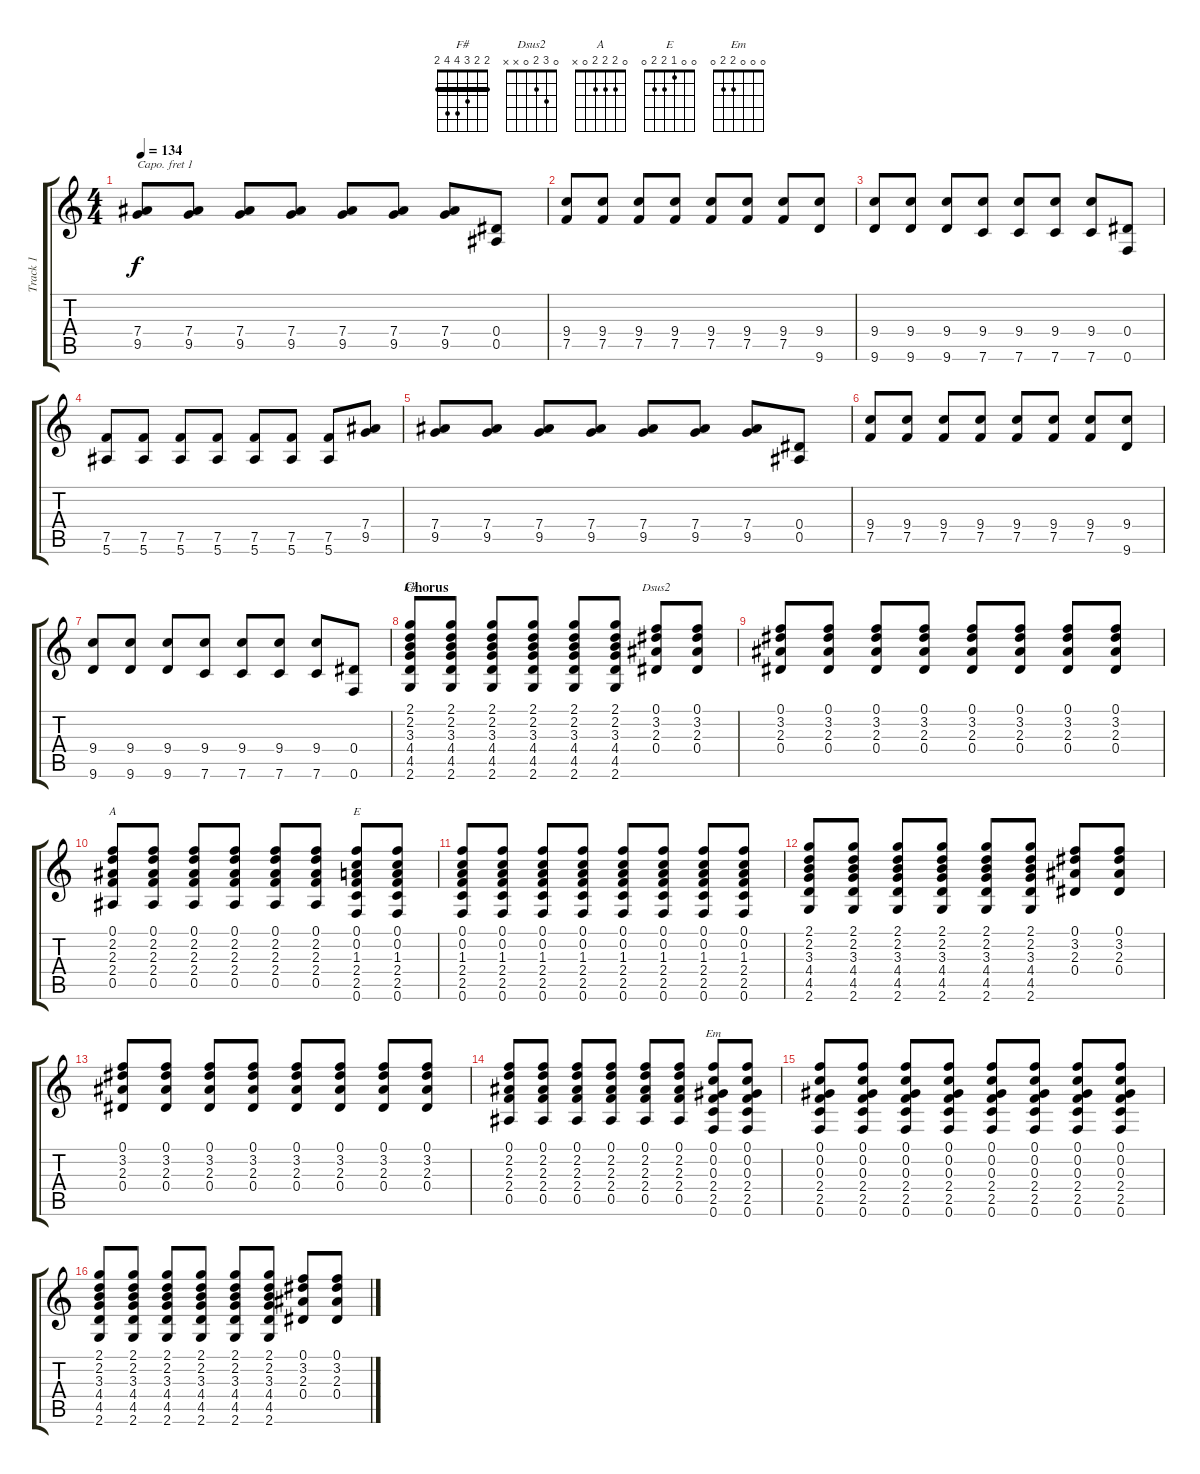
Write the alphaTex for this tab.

\track ("Track 1" "Track 1") {instrument electricguitarmuted}
\staff {score tabs}
\capo 1
\tuning (E4 B3 G3 D3 A2 E2) {hide}
\chord ("F#" 2 2 3 4 4 2) {barre 2}
\chord ("Dsus2" 0 3 2 0 x x)
\chord ("A" 0 2 2 2 0 x)
\chord ("E" 0 0 1 2 2 0)
\chord ("Em" 0 0 0 2 2 0)
\ts (4 4)
\tempo 134
\clef g2
\ks c
(7.4 9.5).8{dy f} (7.4 9.5).8 (7.4 9.5).8 (7.4 9.5).8 (7.4 9.5).8 (7.4 9.5).8 (7.4 9.5).8 (0.4 0.5).8 |
(9.4 7.5).8 (9.4 7.5).8 (9.4 7.5).8 (9.4 7.5).8 (9.4 7.5).8 (9.4 7.5).8 (9.4 7.5).8 (9.4 9.6).8 |
(9.4 9.6).8 (9.4 9.6).8 (9.4 9.6).8 (9.4 7.6).8 (9.4 7.6).8 (9.4 7.6).8 (9.4 7.6).8 (0.4 0.6).8 |
(7.5 5.6).8 (7.5 5.6).8 (7.5 5.6).8 (7.5 5.6).8 (7.5 5.6).8 (7.5 5.6).8 (7.5 5.6).8 (7.4 9.5).8 |
(7.4 9.5).8 (7.4 9.5).8 (7.4 9.5).8 (7.4 9.5).8 (7.4 9.5).8 (7.4 9.5).8 (7.4 9.5).8 (0.4 0.5).8 |
(9.4 7.5).8 (9.4 7.5).8 (9.4 7.5).8 (9.4 7.5).8 (9.4 7.5).8 (9.4 7.5).8 (9.4 7.5).8 (9.4 9.6).8 |
(9.4 9.6).8 (9.4 9.6).8 (9.4 9.6).8 (9.4 7.6).8 (9.4 7.6).8 (9.4 7.6).8 (9.4 7.6).8 (0.4 0.6).8 |
\section ("" "Chorus")
(2.1 2.2 3.3 4.4 4.5 2.6).8{ch "F#"} (2.1 2.2 3.3 4.4 4.5 2.6).8 (2.1 2.2 3.3 4.4 4.5 2.6).8 (2.1 2.2 3.3 4.4 4.5 2.6).8 (2.1 2.2 3.3 4.4 4.5 2.6).8 (2.1 2.2 3.3 4.4 4.5 2.6).8 (0.1 3.2 2.3 0.4).8{ch "Dsus2"} (0.1 3.2 2.3 0.4).8 |
(0.1 3.2 2.3 0.4).8 (0.1 3.2 2.3 0.4).8 (0.1 3.2 2.3 0.4).8 (0.1 3.2 2.3 0.4).8 (0.1 3.2 2.3 0.4).8 (0.1 3.2 2.3 0.4).8 (0.1 3.2 2.3 0.4).8 (0.1 3.2 2.3 0.4).8 |
(0.1 2.2 2.3 2.4 0.5).8{ch "A"} (0.1 2.2 2.3 2.4 0.5).8 (0.1 2.2 2.3 2.4 0.5).8 (0.1 2.2 2.3 2.4 0.5).8 (0.1 2.2 2.3 2.4 0.5).8 (0.1 2.2 2.3 2.4 0.5).8 (0.1 0.2 1.3 2.4 2.5 0.6).8{ch "E"} (0.1 0.2 1.3 2.4 2.5 0.6).8 |
(0.1 0.2 1.3 2.4 2.5 0.6).8 (0.1 0.2 1.3 2.4 2.5 0.6).8 (0.1 0.2 1.3 2.4 2.5 0.6).8 (0.1 0.2 1.3 2.4 2.5 0.6).8 (0.1 0.2 1.3 2.4 2.5 0.6).8 (0.1 0.2 1.3 2.4 2.5 0.6).8 (0.1 0.2 1.3 2.4 2.5 0.6).8 (0.1 0.2 1.3 2.4 2.5 0.6).8 |
(2.1 2.2 3.3 4.4 4.5 2.6).8 (2.1 2.2 3.3 4.4 4.5 2.6).8 (2.1 2.2 3.3 4.4 4.5 2.6).8 (2.1 2.2 3.3 4.4 4.5 2.6).8 (2.1 2.2 3.3 4.4 4.5 2.6).8 (2.1 2.2 3.3 4.4 4.5 2.6).8 (0.1 3.2 2.3 0.4).8 (0.1 3.2 2.3 0.4).8 |
(0.1 3.2 2.3 0.4).8 (0.1 3.2 2.3 0.4).8 (0.1 3.2 2.3 0.4).8 (0.1 3.2 2.3 0.4).8 (0.1 3.2 2.3 0.4).8 (0.1 3.2 2.3 0.4).8 (0.1 3.2 2.3 0.4).8 (0.1 3.2 2.3 0.4).8 |
(0.1 2.2 2.3 2.4 0.5).8 (0.1 2.2 2.3 2.4 0.5).8 (0.1 2.2 2.3 2.4 0.5).8 (0.1 2.2 2.3 2.4 0.5).8 (0.1 2.2 2.3 2.4 0.5).8 (0.1 2.2 2.3 2.4 0.5).8 (0.1 0.2 0.3 2.4 2.5 0.6).8{ch "Em"} (0.1 0.2 0.3 2.4 2.5 0.6).8 |
(0.1 0.2 0.3 2.4 2.5 0.6).8 (0.1 0.2 0.3 2.4 2.5 0.6).8 (0.1 0.2 0.3 2.4 2.5 0.6).8 (0.1 0.2 0.3 2.4 2.5 0.6).8 (0.1 0.2 0.3 2.4 2.5 0.6).8 (0.1 0.2 0.3 2.4 2.5 0.6).8 (0.1 0.2 0.3 2.4 2.5 0.6).8 (0.1 0.2 0.3 2.4 2.5 0.6).8 |
(2.1 2.2 3.3 4.4 4.5 2.6).8 (2.1 2.2 3.3 4.4 4.5 2.6).8 (2.1 2.2 3.3 4.4 4.5 2.6).8 (2.1 2.2 3.3 4.4 4.5 2.6).8 (2.1 2.2 3.3 4.4 4.5 2.6).8 (2.1 2.2 3.3 4.4 4.5 2.6).8 (0.1 3.2 2.3 0.4).8 (0.1 3.2 2.3 0.4).8
